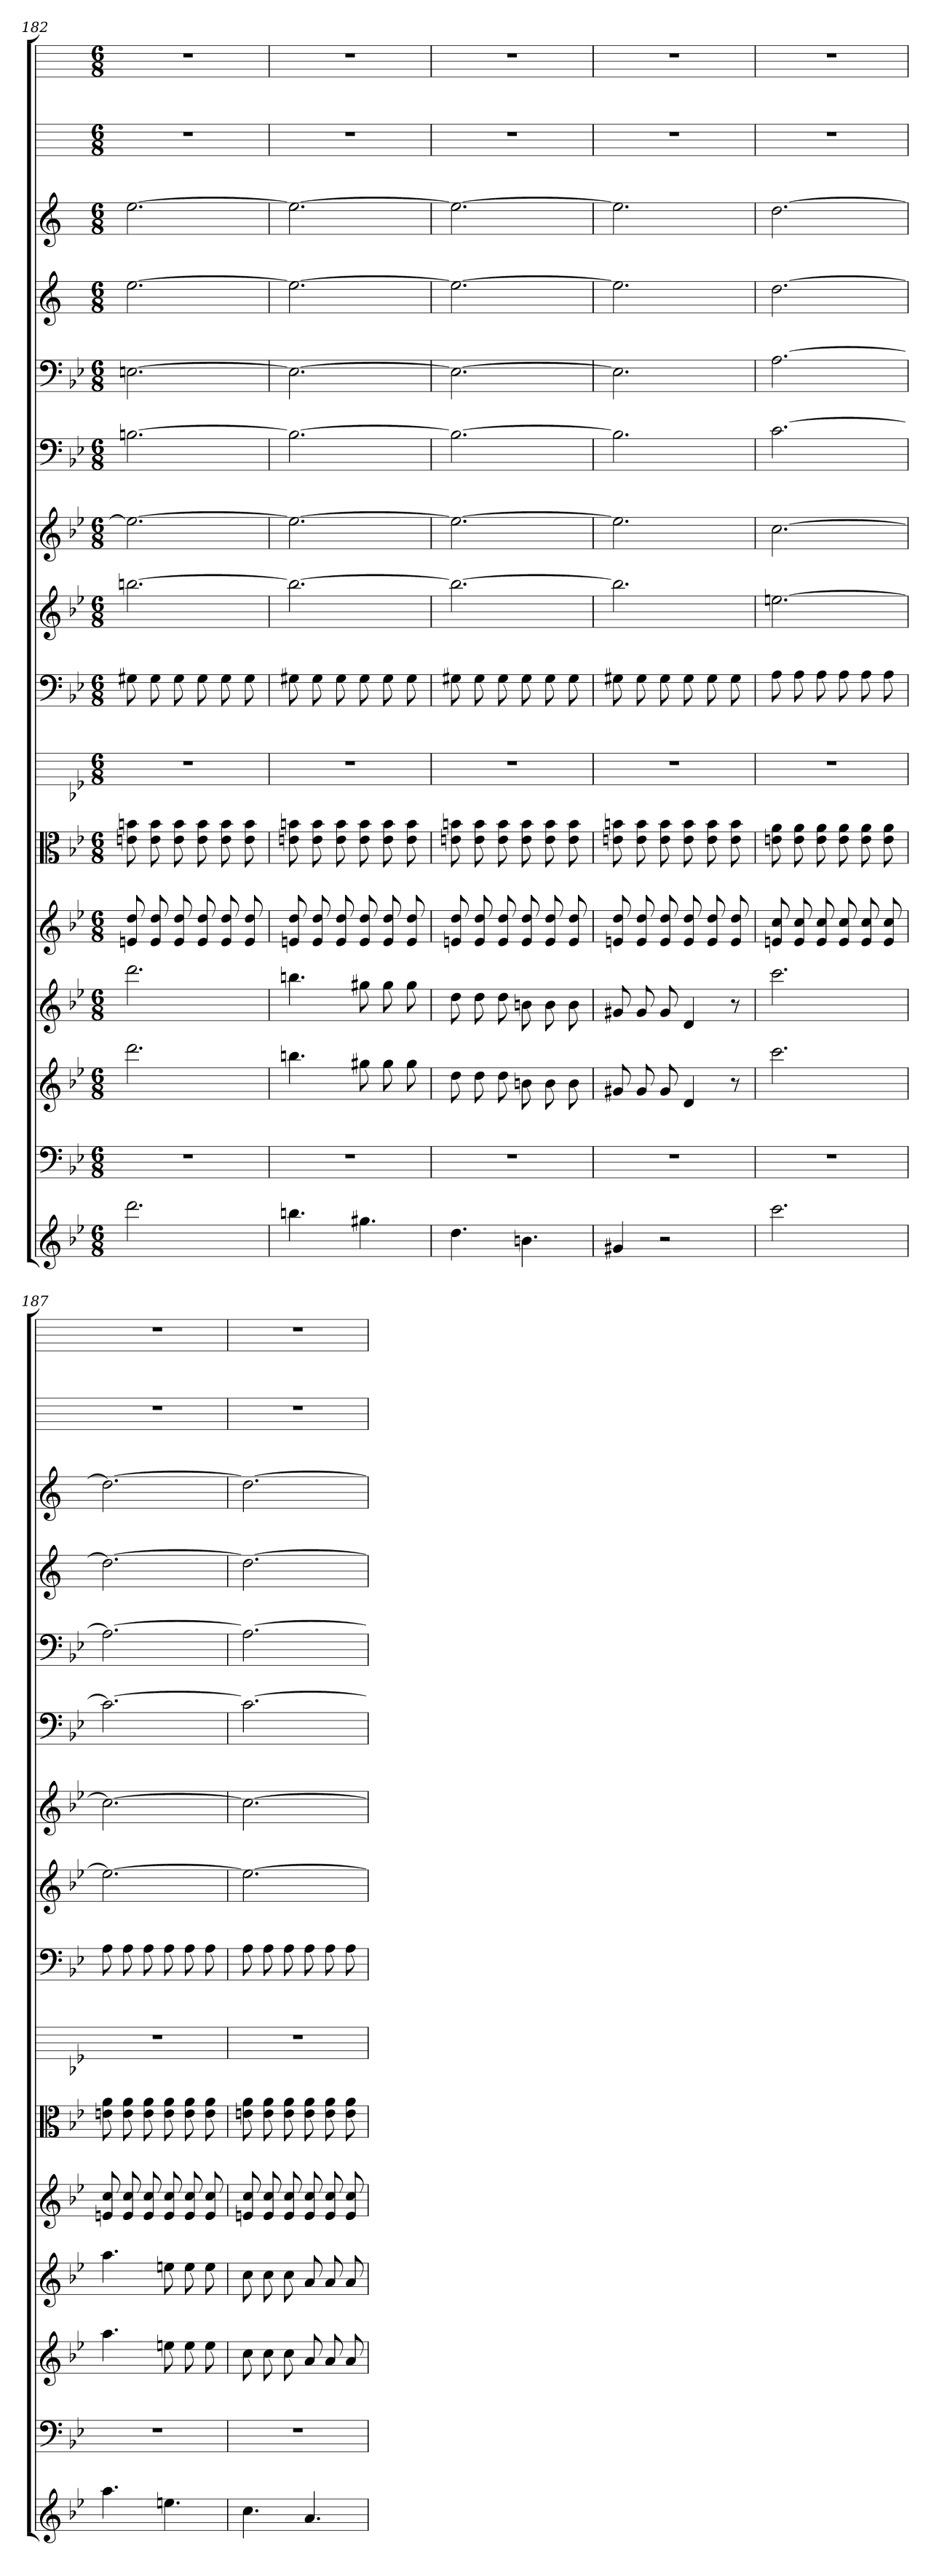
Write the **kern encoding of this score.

**kern	**kern	**kern	**kern	**kern	**kern	**kern	**kern	**kern	**kern	**kern	**kern	**kern	**kern	**kern	**kern
*part16	*part15	*part14	*part13	*part12	*part11	*part10	*part9	*part8	*part7	*part6	*part5	*part4	*part3	*part2	*part1
*staff16	*staff15	*staff14	*staff13	*staff12	*staff11	*staff10	*staff9	*staff8	*staff7	*staff6	*staff5	*staff4	*staff3	*staff2	*staff1
*	*clefF4	*	*	*	*clefC3	*	*clefF4	*	*	*clefF4	*clefF4	*	*	*	*
*k[b-e-]	*k[b-e-]	*k[b-e-]	*k[b-e-]	*k[b-e-]	*k[b-e-]	*k[b-e-]	*k[b-e-]	*k[b-e-]	*k[b-e-]	*k[b-e-]	*k[b-e-]	*k[]	*k[]	*k[]	*k[]
*M6/8	*M6/8	*M6/8	*M6/8	*M6/8	*M6/8	*M6/8	*M6/8	*M6/8	*M6/8	*M6/8	*M6/8	*M6/8	*M6/8	*M6/8	*M6/8
=182	=182	=182	=182	=182	=182	=182	=182	=182	=182	=182	=182	=182	=182	=182	=182
2.ddd	2.r	2.ddd	2.ddd	8en 8dd	8en 8bn	2.r	8G#X	[2.bbn	2.ee_	[2.Bn	[2.En	[2.ee	[2.ee	2.r	2.r
.	.	.	.	8e 8dd	8e 8b	.	8G#	.	.	.	.	.	.	.	.
.	.	.	.	8e 8dd	8e 8b	.	8G#	.	.	.	.	.	.	.	.
.	.	.	.	8e 8dd	8e 8b	.	8G#	.	.	.	.	.	.	.	.
.	.	.	.	8e 8dd	8e 8b	.	8G#	.	.	.	.	.	.	.	.
.	.	.	.	8e 8dd	8e 8b	.	8G#	.	.	.	.	.	.	.	.
=183	=183	=183	=183	=183	=183	=183	=183	=183	=183	=183	=183	=183	=183	=183	=183
4.bbn	2.r	4.bbn	4.bbn	8en 8dd	8en 8bn	2.r	8G#X	2.bb_	2.ee_	2.B_	2.E_	2.ee_	2.ee_	2.r	2.r
.	.	.	.	8e 8dd	8e 8b	.	8G#	.	.	.	.	.	.	.	.
.	.	.	.	8e 8dd	8e 8b	.	8G#	.	.	.	.	.	.	.	.
4.gg#X	.	8gg#X	8gg#X	8e 8dd	8e 8b	.	8G#	.	.	.	.	.	.	.	.
.	.	8gg#	8gg#	8e 8dd	8e 8b	.	8G#	.	.	.	.	.	.	.	.
.	.	8gg#	8gg#	8e 8dd	8e 8b	.	8G#	.	.	.	.	.	.	.	.
=184	=184	=184	=184	=184	=184	=184	=184	=184	=184	=184	=184	=184	=184	=184	=184
4.dd	2.r	8dd	8dd	8en 8dd	8en 8bn	2.r	8G#X	2.bb_	2.ee_	2.B_	2.E_	2.ee_	2.ee_	2.r	2.r
.	.	8dd	8dd	8e 8dd	8e 8b	.	8G#	.	.	.	.	.	.	.	.
.	.	8dd	8dd	8e 8dd	8e 8b	.	8G#	.	.	.	.	.	.	.	.
4.bn	.	8bn	8bn	8e 8dd	8e 8b	.	8G#	.	.	.	.	.	.	.	.
.	.	8b	8b	8e 8dd	8e 8b	.	8G#	.	.	.	.	.	.	.	.
.	.	8b	8b	8e 8dd	8e 8b	.	8G#	.	.	.	.	.	.	.	.
=185	=185	=185	=185	=185	=185	=185	=185	=185	=185	=185	=185	=185	=185	=185	=185
4g#X	2.r	8g#X	8g#X	8en 8dd	8en 8bn	2.r	8G#X	2.bb]	2.ee]	2.B]	2.E]	2.ee]	2.ee]	2.r	2.r
.	.	8g#	8g#	8e 8dd	8e 8b	.	8G#	.	.	.	.	.	.	.	.
2r	.	8g#	8g#	8e 8dd	8e 8b	.	8G#	.	.	.	.	.	.	.	.
.	.	4d	4d	8e 8dd	8e 8b	.	8G#	.	.	.	.	.	.	.	.
.	.	.	.	8e 8dd	8e 8b	.	8G#	.	.	.	.	.	.	.	.
.	.	8r	8r	8e 8dd	8e 8b	.	8G#	.	.	.	.	.	.	.	.
=186	=186	=186	=186	=186	=186	=186	=186	=186	=186	=186	=186	=186	=186	=186	=186
2.ccc	2.r	2.ccc	2.ccc	8en 8cc	8en 8a	2.r	8A	[2.een	[2.cc	[2.c	[2.A	[2.dd	[2.dd	2.r	2.r
.	.	.	.	8e 8cc	8e 8a	.	8A	.	.	.	.	.	.	.	.
.	.	.	.	8e 8cc	8e 8a	.	8A	.	.	.	.	.	.	.	.
.	.	.	.	8e 8cc	8e 8a	.	8A	.	.	.	.	.	.	.	.
.	.	.	.	8e 8cc	8e 8a	.	8A	.	.	.	.	.	.	.	.
.	.	.	.	8e 8cc	8e 8a	.	8A	.	.	.	.	.	.	.	.
=187	=187	=187	=187	=187	=187	=187	=187	=187	=187	=187	=187	=187	=187	=187	=187
4.aa	2.r	4.aa	4.aa	8en 8cc	8en 8a	2.r	8A	2.ee_	2.cc_	2.c_	2.A_	2.dd_	2.dd_	2.r	2.r
.	.	.	.	8e 8cc	8e 8a	.	8A	.	.	.	.	.	.	.	.
.	.	.	.	8e 8cc	8e 8a	.	8A	.	.	.	.	.	.	.	.
4.een	.	8een	8een	8e 8cc	8e 8a	.	8A	.	.	.	.	.	.	.	.
.	.	8ee	8ee	8e 8cc	8e 8a	.	8A	.	.	.	.	.	.	.	.
.	.	8ee	8ee	8e 8cc	8e 8a	.	8A	.	.	.	.	.	.	.	.
=188	=188	=188	=188	=188	=188	=188	=188	=188	=188	=188	=188	=188	=188	=188	=188
4.cc	2.r	8cc	8cc	8en 8cc	8en 8a	2.r	8A	2.ee_	2.cc_	2.c_	2.A_	2.dd_	2.dd_	2.r	2.r
.	.	8cc	8cc	8e 8cc	8e 8a	.	8A	.	.	.	.	.	.	.	.
.	.	8cc	8cc	8e 8cc	8e 8a	.	8A	.	.	.	.	.	.	.	.
4.a	.	8a	8a	8e 8cc	8e 8a	.	8A	.	.	.	.	.	.	.	.
.	.	8a	8a	8e 8cc	8e 8a	.	8A	.	.	.	.	.	.	.	.
.	.	8a	8a	8e 8cc	8e 8a	.	8A	.	.	.	.	.	.	.	.
=	=	=	=	=	=	=	=	=	=	=	=	=	=	=	=
*-	*-	*-	*-	*-	*-	*-	*-	*-	*-	*-	*-	*-	*-	*-	*-
